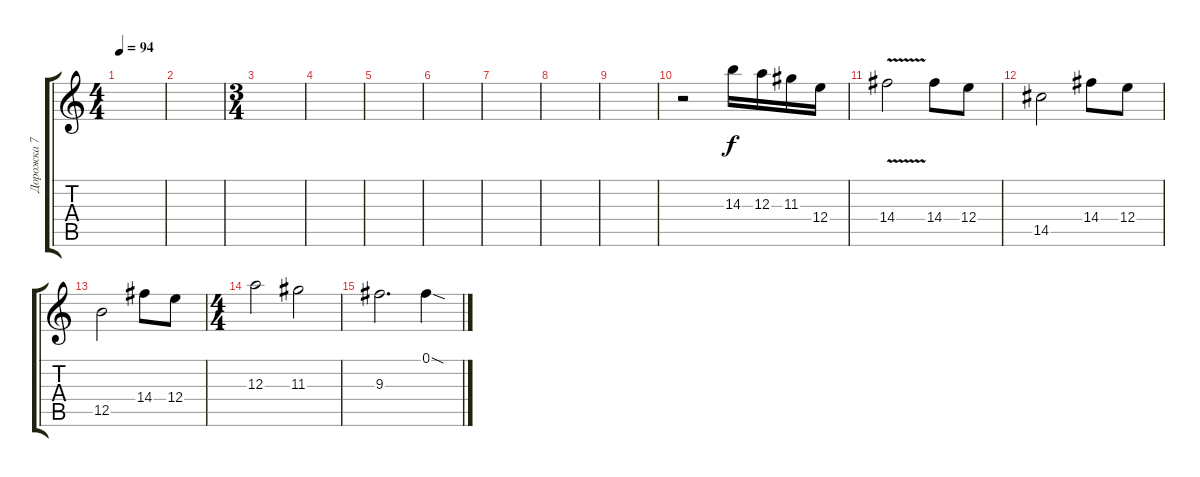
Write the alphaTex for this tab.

\track ("Дорожка 7" "Дорожка 7") {instrument overdrivenguitar}
\staff {score tabs}
\tuning (Gb4 Db4 A3 E3 B2 Gb2) {hide}
\ts (4 4)
\tempo 94
\clef g2
\ks c
|
|
\ts (3 4)
|
|
|
|
|
|
|
r.2 14.3.16 12.3.16 11.3.16 12.4.16 |
14.4{v}.2 14.4.8 12.4.8 |
14.5.2 14.4.8 12.4.8 |
12.5.2 14.4.8 12.4.8 |
\ts (4 4)
12.3.2 11.3.2 |
9.3.2{d} 0.1{sod}.4
